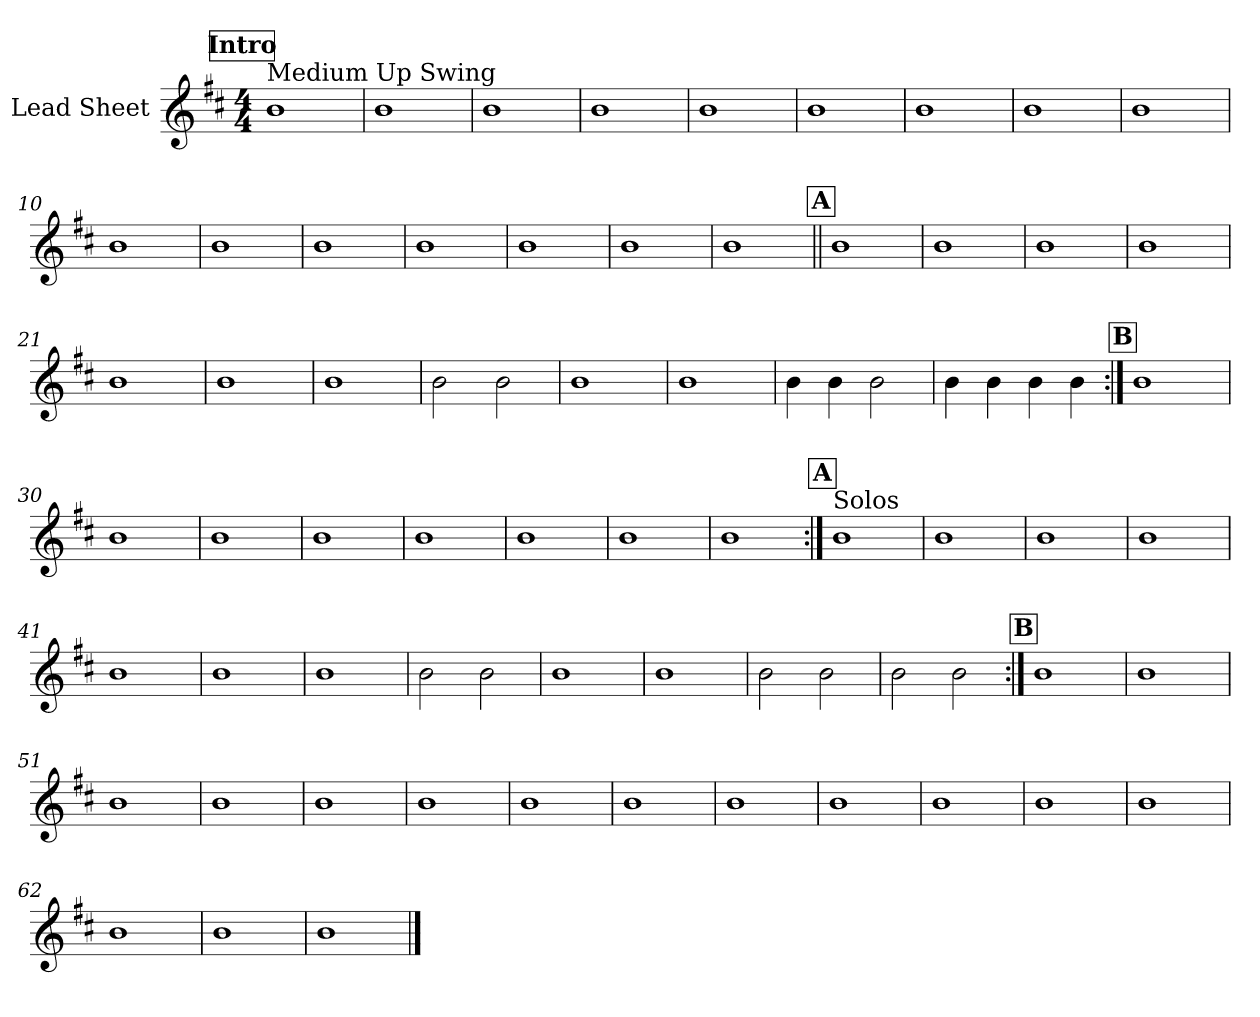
**kern
*part1
*staff1
*I"Lead Sheet
*clefG2
*k[f#c#]
*D:
*M4/4
!!LO:REH:place=s1:a:fs=14:t=Intro
=1
!LO:TX:a:t=Medium Up Swing
1b
=2
1b
=3
1b
=4
1b
=5
1b
=6
1b
=7
1b
=8
1b
!!LO:LB:g=z
=9
1b
=10
1b
=11
1b
=12
1b
=13
1b
=14
1b
=15
1b
=16
1b
!!LO:LB:g=z
!!LO:REH:place=s1:a:fs=14:t=A
=17||
1b
=18
1b
=19
1b
=20
1b
!!LO:LB:g=z
=21
1b
=22
1b
=23
1b
=24
2b\
2b\
!!LO:LB:g=z
=25
1b
=26
1b
=27
4b\
4b\
2b\
=28
4b\
4b\
4b\
4b\
!!LO:LB:g=z
!!LO:REH:place=s1:a:fs=14:t=B
=29:|!
1b
=30
1b
=31
1b
=32
1b
=33
1b
=34
1b
=35
1b
=36
1b
!!LO:LB:g=z
!!LO:REH:place=s1:a:fs=14:t=A
=37:|!
!LO:TX:a:t=Solos
1b
=38
1b
=39
1b
=40
1b
!!LO:LB:g=z
=41
1b
=42
1b
=43
1b
=44
2b\
2b\
!!LO:LB:g=z
=45
1b
=46
1b
=47
2b\
2b\
=48
2b\
2b\
!!LO:LB:g=z
!!LO:REH:place=s1:a:fs=14:t=B
=49:|!
1b
=50
1b
=51
1b
=52
1b
=53
1b
=54
1b
=55
1b
=56
1b
!!LO:PB:g=z
=57
1b
=58
1b
=59
1b
=60
1b
=61
1b
=62
1b
=63
1b
=64
1b
==
*-
